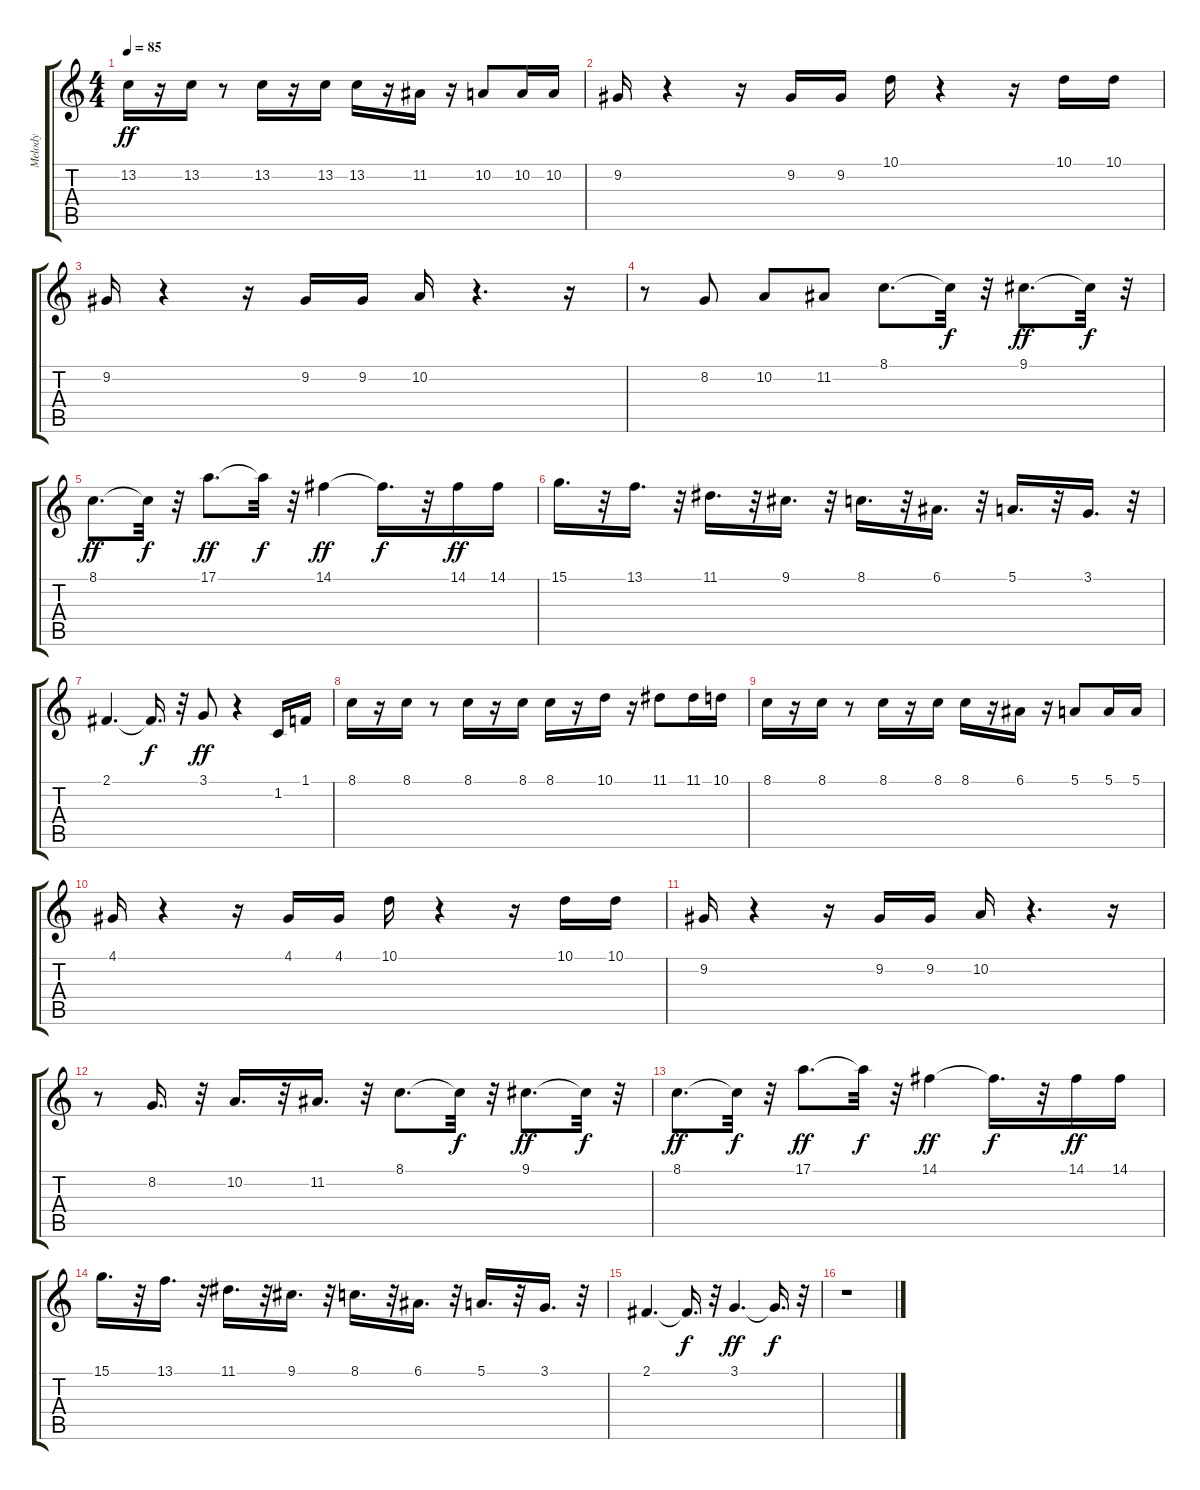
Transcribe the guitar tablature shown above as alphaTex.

\track ("Melody" "Melody") {instrument clarinet}
\staff {score tabs}
\tuning (E4 B3 G3 D3 A2 E2) {hide}
\ts (4 4)
\tempo 85
\clef g2
\ks c
13.2.16{dy ff} r.16 13.2.16 r.8 13.2.16 r.16 13.2.16 13.2.16 r.16 11.2.16 r.16 10.2.8 10.2.16 10.2.16 |
9.2.16 r.4 r.16 9.2.16 9.2.16 10.1.16 r.4 r.16 10.1.16 10.1.16 |
9.2.16 r.4 r.16 9.2.16 9.2.16 10.2.16 r.4{d} r.16 |
r.8 8.2.8 10.2.8 11.2.8 8.1.8{d} 8.1{t}.32{dy f} r.32 9.1.8{d dy ff} 9.1{t}.32{dy f} r.32 |
8.1.8{d dy ff} 8.1{t}.32{dy f} r.32 17.1.8{d dy ff} 17.1{t}.32{dy f} r.32 14.1.4{dy ff} 14.1{t}.16{d dy f} r.32 14.1.16{dy ff} 14.1.16 |
15.1.16{d} r.32 13.1.16{d} r.32 11.1.16{d} r.32 9.1.16{d} r.32 8.1.16{d} r.32 6.1.16{d} r.32 5.1.16{d} r.32 3.1.16{d} r.32 |
2.1.4{d} 2.1{t}.16{d dy f} r.32 3.1.8{dy ff} r.4 1.2.16 1.1.16 |
8.1.16 r.16 8.1.16 r.8 8.1.16 r.16 8.1.16 8.1.16 r.16 10.1.16 r.16 11.1.8 11.1.16 10.1.16 |
8.1.16 r.16 8.1.16 r.8 8.1.16 r.16 8.1.16 8.1.16 r.16 6.1.16 r.16 5.1.8 5.1.16 5.1.16 |
4.1.16 r.4 r.16 4.1.16 4.1.16 10.1.16 r.4 r.16 10.1.16 10.1.16 |
9.2.16 r.4 r.16 9.2.16 9.2.16 10.2.16 r.4{d} r.16 |
r.8 8.2.16{d} r.32 10.2.16{d} r.32 11.2.16{d} r.32 8.1.8{d} 8.1{t}.32{dy f} r.32 9.1.8{d dy ff} 9.1{t}.32{dy f} r.32 |
8.1.8{d dy ff} 8.1{t}.32{dy f} r.32 17.1.8{d dy ff} 17.1{t}.32{dy f} r.32 14.1.4{dy ff} 14.1{t}.16{d dy f} r.32 14.1.16{dy ff} 14.1.16 |
15.1.16{d} r.32 13.1.16{d} r.32 11.1.16{d} r.32 9.1.16{d} r.32 8.1.16{d} r.32 6.1.16{d} r.32 5.1.16{d} r.32 3.1.16{d} r.32 |
2.1.4{d} 2.1{t}.16{d dy f} r.32 3.1.4{d dy ff} 3.1{t}.16{d dy f} r.32 |
r.1
